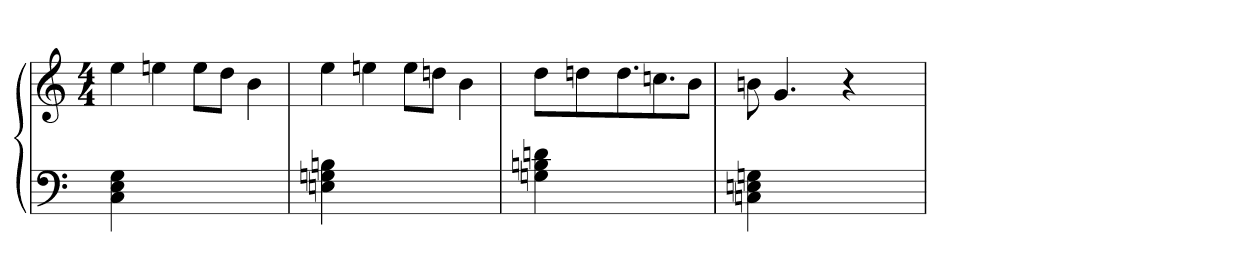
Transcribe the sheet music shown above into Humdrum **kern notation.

**kern	**kern
*part2	*part1
*staff2	*staff1
*	*M4/4
=1	=1
4C 4E 4G	4ee
2.ryy	4een
.	8eeL
.	8ddJ
.	4b
=2	=2
4En 4Gn 4Bn	4ee
2.ryy	4een
.	8eeL
.	8ddnJ
.	4b
=3	=3
4Gn 4Bn 4dn	4dd
2.ryy	4ddn
.	8.ddL
.	8.ccnJ
.	8bJ
=4	=4
4Cn 4En 4Gn	8bn
.	4.g
2.ryy	.
.	4r
.	4ryy
=	=
*-	*-
